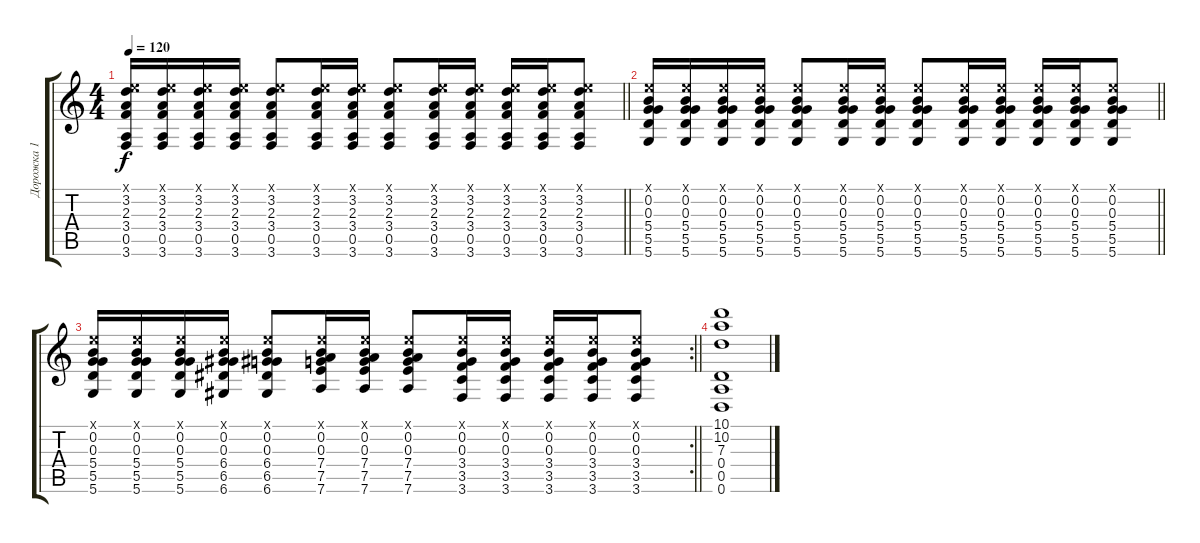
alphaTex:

\track ("Дорожка 1" "Дорожка 1") {instrument acousticguitarsteel}
\staff {score tabs}
\tuning (E4 B3 G3 D3 A2 D2) {hide}
\ts (4 4)
\tempo 120
\clef g2
\barLineRight lightlight
\ks c
(0.1{x} 3.2 2.3 3.4 0.5 3.6).16{dy f} (0.1{x} 3.2 2.3 3.4 0.5 3.6).16 (0.1{x} 3.2 2.3 3.4 0.5 3.6).16 (0.1{x} 3.2 2.3 3.4 0.5 3.6).16 (0.1{x} 3.2 2.3 3.4 0.5 3.6).8 (0.1{x} 3.2 2.3 3.4 0.5 3.6).16 (0.1{x} 3.2 2.3 3.4 0.5 3.6).16 (0.1{x} 3.2 2.3 3.4 0.5 3.6).8 (0.1{x} 3.2 2.3 3.4 0.5 3.6).16 (0.1{x} 3.2 2.3 3.4 0.5 3.6).16 (0.1{x} 3.2 2.3 3.4 0.5 3.6).16 (0.1{x} 3.2 2.3 3.4 0.5 3.6).16 (0.1{x} 3.2 2.3 3.4 0.5 3.6).8 |
\barLineRight lightlight
(0.1{x} 0.2 0.3 5.4 5.5 5.6).16 (0.1{x} 0.2 0.3 5.4 5.5 5.6).16 (0.1{x} 0.2 0.3 5.4 5.5 5.6).16 (0.1{x} 0.2 0.3 5.4 5.5 5.6).16 (0.1{x} 0.2 0.3 5.4 5.5 5.6).8 (0.1{x} 0.2 0.3 5.4 5.5 5.6).16 (0.1{x} 0.2 0.3 5.4 5.5 5.6).16 (0.1{x} 0.2 0.3 5.4 5.5 5.6).8 (0.1{x} 0.2 0.3 5.4 5.5 5.6).16 (0.1{x} 0.2 0.3 5.4 5.5 5.6).16 (0.1{x} 0.2 0.3 5.4 5.5 5.6).16 (0.1{x} 0.2 0.3 5.4 5.5 5.6).16 (0.1{x} 0.2 0.3 5.4 5.5 5.6).8 |
\rc 2
\barLineRight lightlight
(0.1{x} 0.2 0.3 5.4 5.5 5.6).16 (0.1{x} 0.2 0.3 5.4 5.5 5.6).16 (0.1{x} 0.2 0.3 5.4 5.5 5.6).16 (0.1{x} 0.2 0.3 6.4 6.5 6.6).16 (0.1{x} 0.2 0.3 6.4 6.5 6.6).8 (0.1{x} 0.2 0.3 7.4 7.5 7.6).16 (0.1{x} 0.2 0.3 7.4 7.5 7.6).16 (0.1{x} 0.2 0.3 7.4 7.5 7.6).8 (0.1{x} 0.2 0.3 3.4 3.5 3.6).16 (0.1{x} 0.2 0.3 3.4 3.5 3.6).16 (0.1{x} 0.2 0.3 3.4 3.5 3.6).16 (0.1{x} 0.2 0.3 3.4 3.5 3.6).16 (0.1{x} 0.2 0.3 3.4 3.5 3.6).8 |
(10.1 10.2 7.3 0.4 0.5 0.6).1
